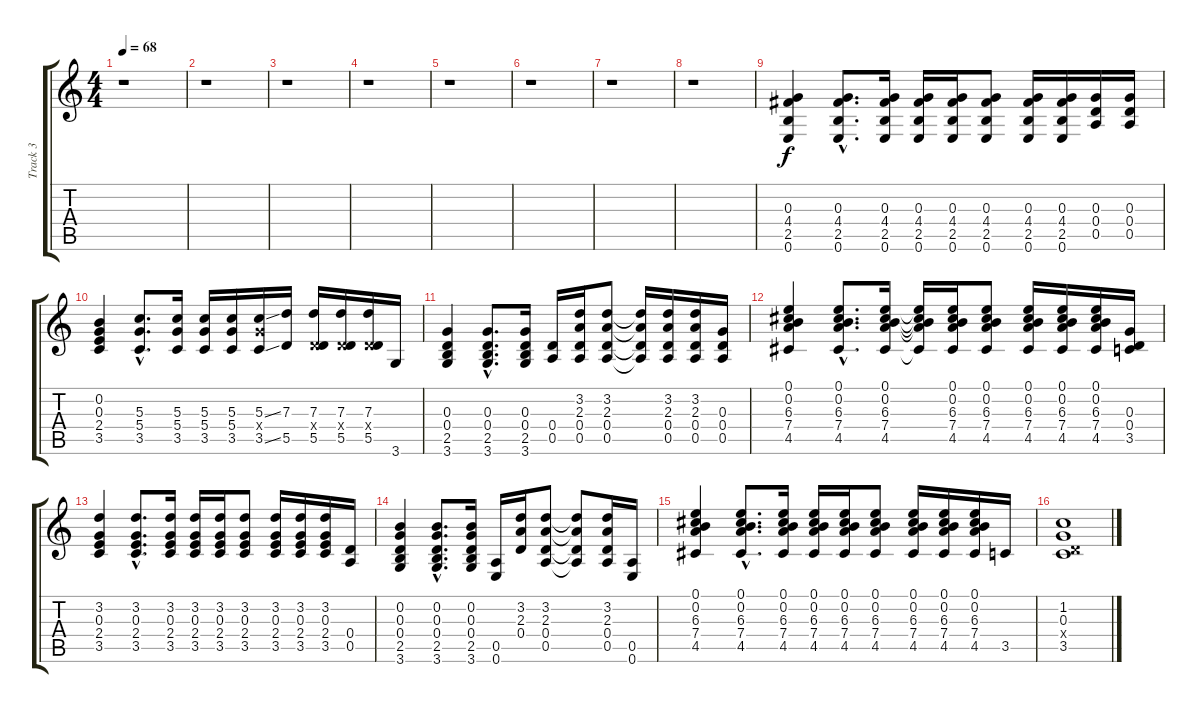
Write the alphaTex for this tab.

\track ("Track 3" "Track 3") {instrument distortionguitar}
\staff {score tabs}
\tuning (E4 B3 G3 D3 A2 E2) {hide}
\ts (4 4)
\tempo 68
\clef g2
\ks c
r.1{dy f instrument distortionguitar} |
r.1 |
r.1 |
r.1 |
r.1 |
r.1 |
r.1 |
r.1 |
(0.3 4.4 2.5 0.6).4 (0.3{hac} 4.4{hac} 2.5{hac} 0.6{hac}).8{d} (0.3 4.4 2.5 0.6).16 (0.3 4.4 2.5 0.6).16 (0.3 4.4 2.5 0.6).16 (0.3 4.4 2.5 0.6).8 (0.3 4.4 2.5 0.6).16 (0.3 4.4 2.5 0.6).16 (0.3 0.4 0.5).16 (0.3 0.4 0.5).16 |
(0.2 0.3 2.4 3.5).4 (5.3{hac} 5.4{hac} 3.5{hac}).8{d} (5.3 5.4 3.5).16 (5.3 5.4 3.5).16 (5.3 5.4 3.5).16 (5.3{ss} 5.4{x} 3.5{ss}).16 (7.3 5.5).16 (7.3 0.4{x} 5.5).16 (7.3 0.4{x} 5.5).16 (7.3 0.4{x} 5.5).16 3.6.16 |
(0.3 0.4 2.5 3.6).4 (0.3{hac} 0.4{hac} 2.5{hac} 3.6{hac}).8{d} (0.3 0.4 2.5 3.6).16 (0.4 0.5).16 (3.2 2.3 0.4 0.5).16 (3.2 2.3 0.4 0.5).8 (3.2{t} 2.3{t} 0.4{t} 0.5{t}).16 (3.2 2.3 0.4 0.5).16 (3.2 2.3 0.4 0.5).16 (0.3 0.4 0.5).16 |
(0.1 0.2 6.3 7.4 4.5).4 (0.1{hac} 0.2{hac} 6.3{hac} 7.4{hac} 4.5{hac}).8{d} (0.1 0.2 6.3 7.4 4.5).16 (0.1{t} 0.2{t} 6.3{t} 7.4{t} 4.5{t}).16 (0.1 0.2 6.3 7.4 4.5).16 (0.1 0.2 6.3 7.4 4.5).8 (0.1 0.2 6.3 7.4 4.5).16 (0.1 0.2 6.3 7.4 4.5).16 (0.1 0.2 6.3 7.4 4.5).16 (0.3 0.4 3.5).16 |
(3.2 0.3 2.4 3.5).4 (3.2{hac} 0.3{hac} 2.4{hac} 3.5{hac}).8{d} (3.2 0.3 2.4 3.5).16 (3.2 0.3 2.4 3.5).16 (3.2 0.3 2.4 3.5).16 (3.2 0.3 2.4 3.5).8 (3.2 0.3 2.4 3.5).16 (3.2 0.3 2.4 3.5).16 (3.2 0.3 2.4 3.5).16 (0.4 0.5).16 |
(0.2 0.3 0.4 2.5 3.6).4 (0.2{hac} 0.3{hac} 0.4{hac} 2.5{hac} 3.6{hac}).8{d} (0.2 0.3 0.4 2.5 3.6).16 (0.5 0.6).16 (3.2 2.3 0.4).16 (3.2 2.3 0.4 0.5).8 (3.2{t} 2.3{t} 0.4{t} 0.5{t}).8 (3.2 2.3 0.4 0.5).16 (0.5 0.6).16 |
(0.1 0.2 6.3 7.4 4.5).4 (0.1{hac} 0.2{hac} 6.3{hac} 7.4{hac} 4.5{hac}).8{d} (0.1 0.2 6.3 7.4 4.5).16 (0.1 0.2 6.3 7.4 4.5).16 (0.1 0.2 6.3 7.4 4.5).16 (0.1 0.2 6.3 7.4 4.5).8 (0.1 0.2 6.3 7.4 4.5).16 (0.1 0.2 6.3 7.4 4.5).16 (0.1 0.2 6.3 7.4 4.5).16 3.5.16 |
(1.2 0.3 0.4{x} 3.5).1
